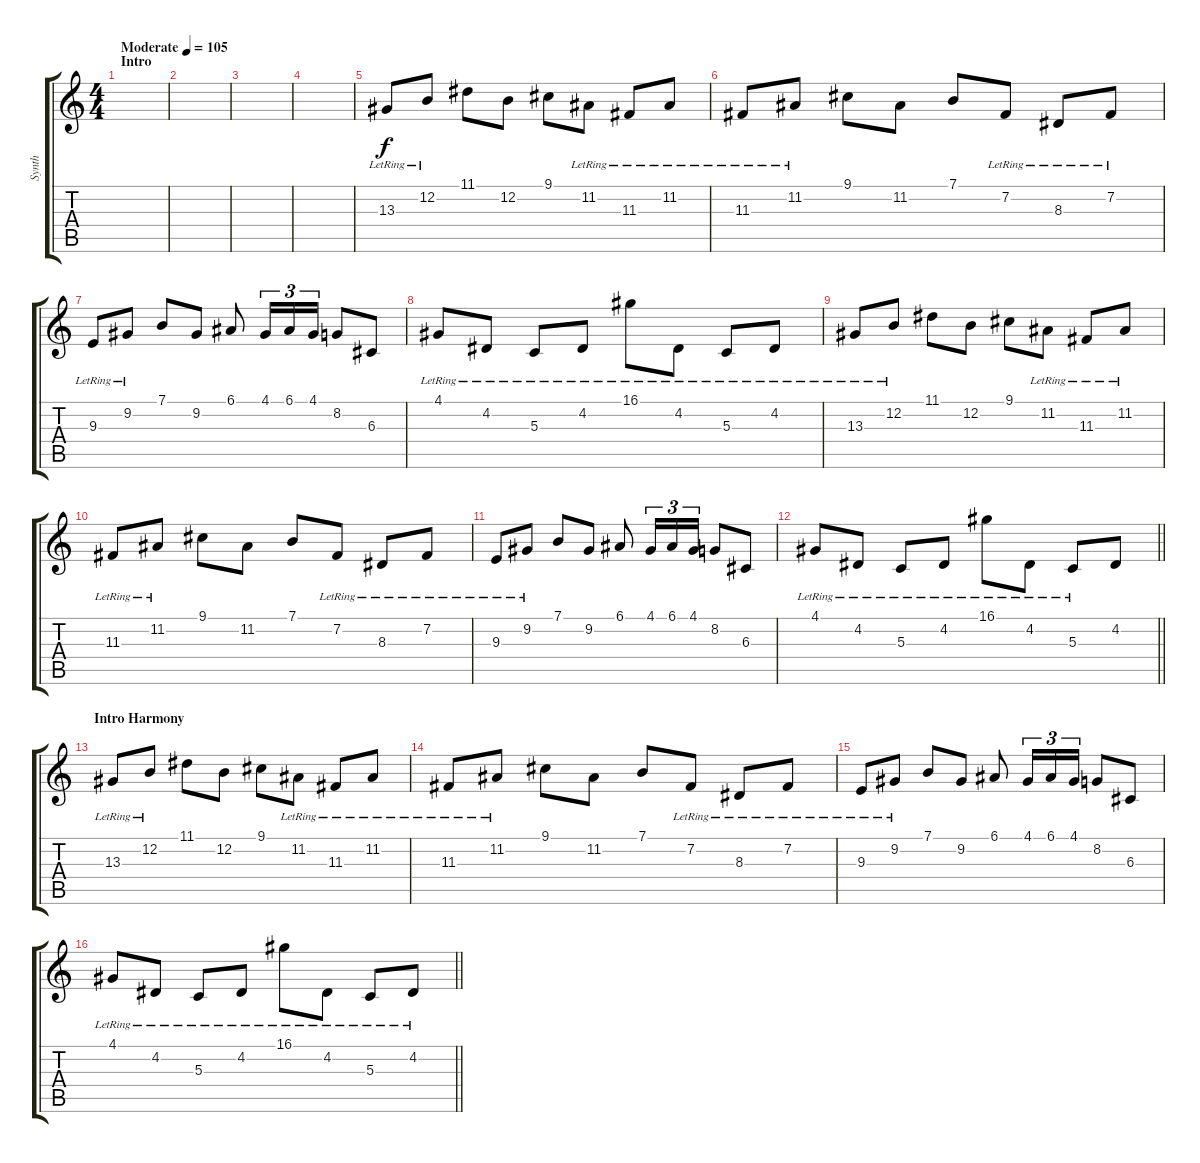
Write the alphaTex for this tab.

\track ("Synth" "Synth") {instrument tremolostrings}
\staff {score tabs}
\tuning (E4 B3 G3 D3 A2 E2) {hide}
\ts (4 4)
\section ("" "Intro")
\tempo (105 "Moderate")
\clef g2
\ks c
|
|
|
|
13.3{lr}.8{volume 10} 12.2{lr}.8 11.1.8 12.2.8 9.1.8 11.2{lr}.8 11.3{lr}.8 11.2{lr}.8 |
11.3{lr}.8 11.2{lr}.8 9.1.8 11.2.8 7.1.8 7.2{lr}.8 8.3{lr}.8 7.2{lr}.8 |
9.3{lr}.8 9.2{lr}.8 7.1.8 9.2.8 6.1.8 4.1.16{tu (3 2)} 6.1.16{tu (3 2)} 4.1.16{tu (3 2)} 8.2.8 6.3.8 |
4.1{lr}.8 4.2{lr}.8 5.3{lr}.8 4.2{lr}.8 16.1{lr}.8 4.2{lr}.8 5.3{lr}.8 4.2{lr}.8 |
13.3{lr}.8 12.2{lr}.8 11.1.8 12.2.8 9.1.8 11.2{lr}.8 11.3{lr}.8 11.2{lr}.8 |
11.3{lr}.8 11.2{lr}.8 9.1.8 11.2.8 7.1.8 7.2{lr}.8 8.3{lr}.8 7.2{lr}.8 |
9.3{lr}.8 9.2{lr}.8 7.1.8 9.2.8 6.1.8 4.1.16{tu (3 2)} 6.1.16{tu (3 2)} 4.1.16{tu (3 2)} 8.2.8 6.3.8 |
\barLineRight lightlight
4.1{lr}.8 4.2{lr}.8 5.3{lr}.8 4.2{lr}.8 16.1{lr}.8 4.2{lr}.8 5.3{lr}.8 4.2.8 |
\section ("" "Intro Harmony")
13.3{lr}.8 12.2{lr}.8 11.1.8 12.2.8 9.1.8 11.2{lr}.8 11.3{lr}.8 11.2{lr}.8 |
11.3{lr}.8 11.2{lr}.8 9.1.8 11.2.8 7.1.8 7.2{lr}.8 8.3{lr}.8 7.2{lr}.8 |
9.3{lr}.8 9.2{lr}.8 7.1.8 9.2.8 6.1.8 4.1.16{tu (3 2)} 6.1.16{tu (3 2)} 4.1.16{tu (3 2)} 8.2.8 6.3.8 |
\barLineRight lightlight
4.1{lr}.8 4.2{lr}.8 5.3{lr}.8 4.2{lr}.8 16.1{lr}.8 4.2{lr}.8 5.3{lr}.8 4.2{lr}.8
